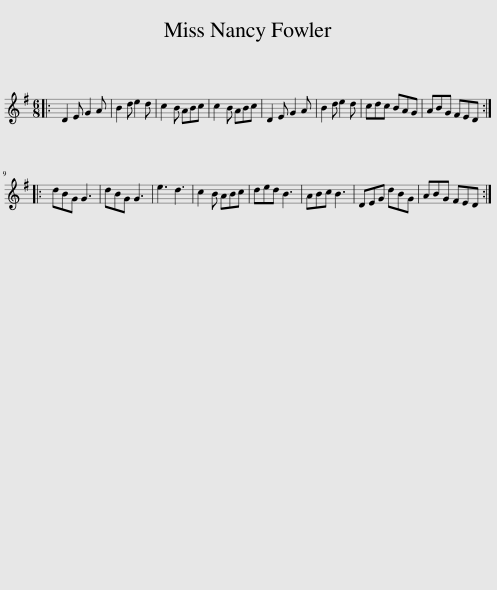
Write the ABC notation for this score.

X:1
L:1/8
M:6/8
I:linebreak $
K:G
V:1 treble
V:1
|: D2 E G2 A | B2 d e2 d | c2 B ABc | c2 B ABc | D2 E G2 A | %5
 B2 d e2 d | cdc BAG | ABG FED ::$ dBG G3 | dBG G3 | %10
 e3 d3 | c2 B ABc | ded B3 | ABc B3 | DEG dBG | %15
 ABG FED :| %16
